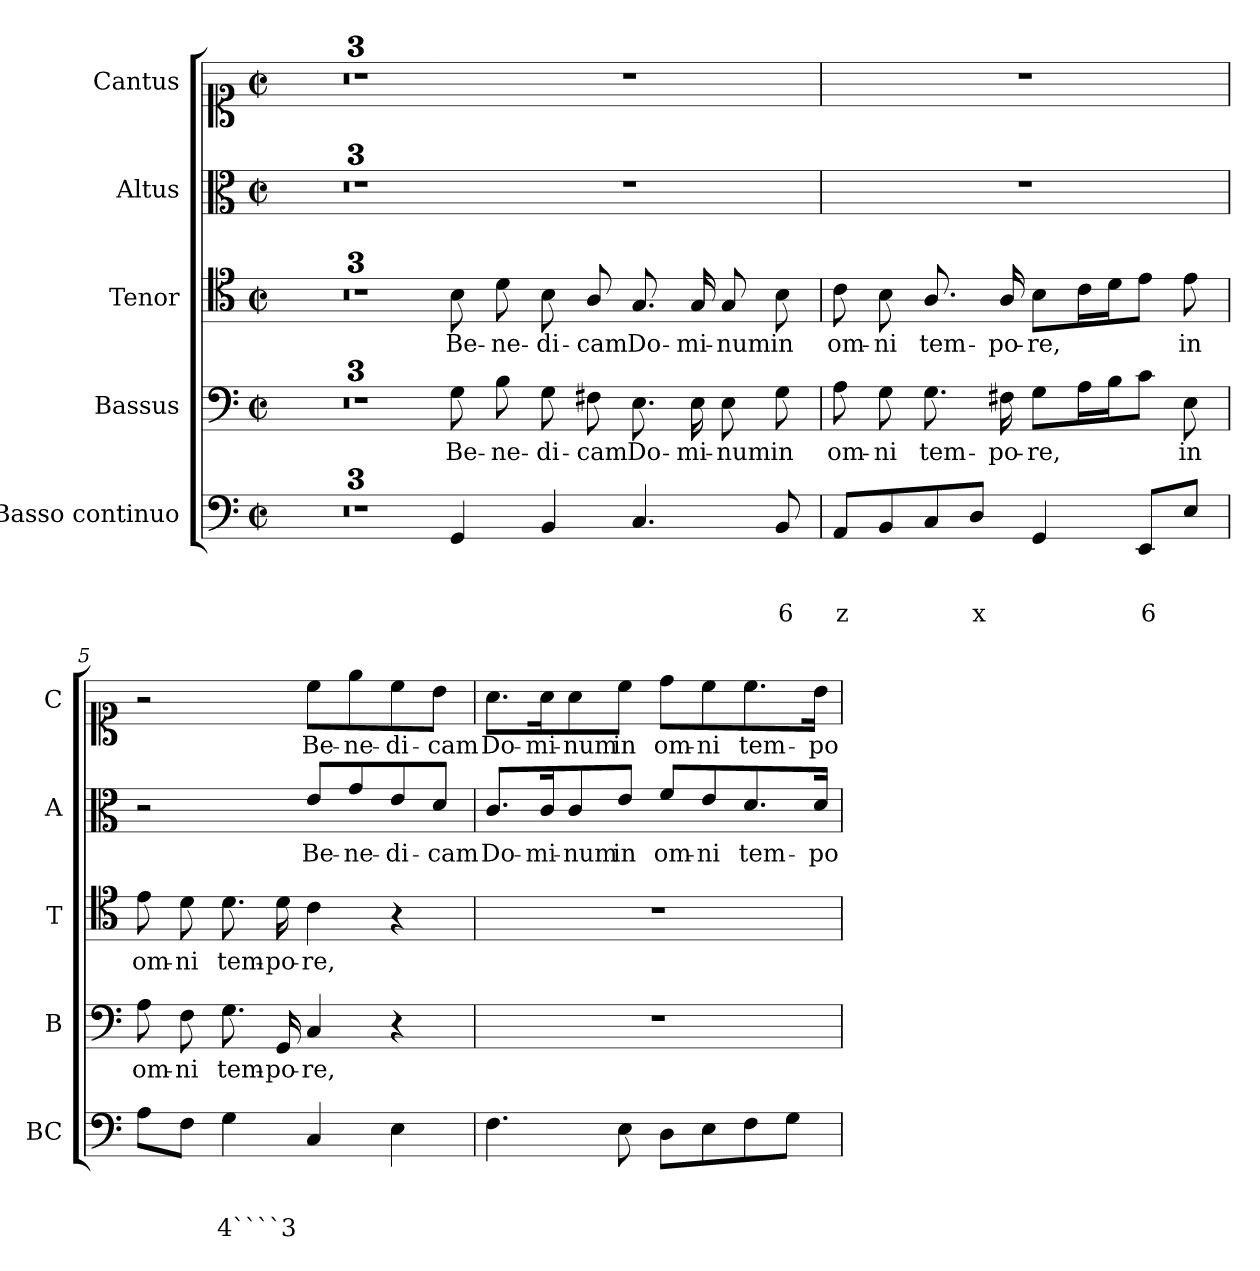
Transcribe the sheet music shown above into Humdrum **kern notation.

**kern	**text	**text	**text	**kern	**text	**kern	**text	**kern	**text	**kern	**text
*part5	*part5	*part5	*part5	*part4	*part4	*part3	*part3	*part2	*part2	*part1	*part1
*staff5	*staff5	*staff5	*staff5	*staff4	*staff4	*staff3	*staff3	*staff2	*staff2	*staff1	*staff1
*I"Basso continuo	*	*	*	*I"Bassus	*	*I"Tenor	*	*I"Altus	*	*I"Cantus	*
*I'BC	*	*	*	*I'B	*	*I'T	*	*I'A	*	*I'C	*
*clefF4	*	*	*	*clefF4	*	*clefC4	*	*clefC3	*	*clefC1	*
*k[]	*	*	*	*k[]	*	*k[]	*	*k[]	*	*k[]	*
*C:	*	*	*	*C:	*	*C:	*	*C:	*	*C:	*
*M2/2	*	*	*	*M2/2	*	*M2/2	*	*M2/2	*	*M2/2	*
*met(c|)	*	*	*	*met(c|)	*	*met(c|)	*	*met(c|)	*	*met(c|)	*
=1	=1	=1	=1	=1	=1	=1	=1	=1	=1	=1	=1
1ryy	.	.	.	1ryy	.	1ryy	.	1ryy	.	1ryy	.
=2	=2	=2	=2	=2	=2	=2	=2	=2	=2	=2	=2
1r	.	.	.	1r	.	1r	.	1r	.	1r	.
=3	=3	=3	=3	=3	=3	=3	=3	=3	=3	=3	=3
*	*	*	*	*	*	*clefGv2	*	*clefG2	*	*clefG2	*
1ryy	.	.	.	1ryy	.	1ryy	.	1ryy	.	1ryy	.
=3X1-	=3X1-	=3X1-	=3X1-	=3X1-	=3X1-	=3X1-	=3X1-	=3X1-	=3X1-	=3X1-	=3X1-
!	!	!	!	!	!LO:LY:b	!	!LO:LY:b	!	!	!	!
4GG/	.	.	.	8G\	Be-	8B\	Be-	1r	.	1r	.
!	!	!	!	!	!LO:LY:b	!	!LO:LY:b	!	!	!	!
.	.	.	.	8B\	-ne-	8d\	-ne-	.	.	.	.
!	!	!	!	!	!LO:LY:b	!	!LO:LY:b	!	!	!	!
4BB/	.	.	.	8G\	-di-	8B\	-di-	.	.	.	.
!	!	!	!	!	!LO:LY:b	!	!LO:LY:b	!	!	!	!
.	.	.	.	8F#X\	-cam	8A/	-cam	.	.	.	.
!	!	!	!	!	!LO:LY:b	!	!LO:LY:b	!	!	!	!
4.C/	.	.	.	8.E\	Do-	8.G/	Do-	.	.	.	.
!	!	!	!	!	!LO:LY:b	!	!LO:LY:b	!	!	!	!
.	.	.	.	16E\	-mi-	16G/	-mi-	.	.	.	.
!	!	!	!	!	!LO:LY:b	!	!LO:LY:b	!	!	!	!
.	.	.	.	8E\	-num	8G/	-num	.	.	.	.
!	!	!	!LO:LY:b	!	!LO:LY:b	!	!LO:LY:b	!	!	!	!
8BB/	.	.	6	8G\	in	8B\	in	.	.	.	.
=4	=4	=4	=4	=4	=4	=4	=4	=4	=4	=4	=4
!	!	!	!LO:LY:b	!	!LO:LY:b	!	!LO:LY:b	!	!	!	!
8AA/L	.	.	z	8A\	om-	8c\	om-	1r	.	1r	.
!	!	!	!	!	!LO:LY:b	!	!LO:LY:b	!	!	!	!
8BB/	.	.	.	8G\	-ni	8B\	-ni	.	.	.	.
!	!	!	!	!	!LO:LY:b	!	!LO:LY:b	!	!	!	!
8C/	.	.	.	8.G\	tem-	8.A/	tem-	.	.	.	.
!	!	!	!LO:LY:b	!	!	!	!	!	!	!	!
8D/J	.	.	x	.	.	.	.	.	.	.	.
!	!	!	!	!	!LO:LY:b	!	!LO:LY:b	!	!	!	!
.	.	.	.	16F#X\	-po-	16A/	-po-	.	.	.	.
!	!	!	!	!	!LO:LY:b	!	!LO:LY:b	!	!	!	!
4GG/	.	.	.	8G\L	-re,	8B\L	-re,	.	.	.	.
.	.	.	.	16A\L	.	16c\L	.	.	.	.	.
.	.	.	.	16B\J	.	16d\J	.	.	.	.	.
!	!	!	!LO:LY:b	!	!	!	!	!	!	!	!
8EE/L	.	.	6	8c\J	.	8e\J	.	.	.	.	.
!	!	!	!	!	!LO:LY:b	!	!LO:LY:b	!	!	!	!
8E/J	.	.	.	8E\	in	8e\	in	.	.	.	.
!!LO:PB:g=z
=5	=5	=5	=5	=5	=5	=5	=5	=5	=5	=5	=5
!	!	!	!	!	!LO:LY:b	!	!LO:LY:b	!	!	!	!
8A\L	.	.	.	8A\	om-	8e\	om-	2r	.	2r	.
!	!	!	!	!	!LO:LY:b	!	!LO:LY:b	!	!	!	!
8F\J	.	.	.	8F\	-ni	8d\	-ni	.	.	.	.
!	!	!	!LO:LY:b	!	!LO:LY:b	!	!LO:LY:b	!	!	!	!
4G\	.	.	4````3	8.G\	tem-	8.d\	tem-	.	.	.	.
!	!	!	!	!	!LO:LY:b	!	!LO:LY:b	!	!	!	!
.	.	.	.	16GG/	-po-	16d\	-po-	.	.	.	.
!	!	!	!	!	!LO:LY:b	!	!LO:LY:b	!	!LO:LY:b	!	!LO:LY:b
4C/	.	.	.	4C/	-re,	4c\	-re,	8e/L	Be-	8cc\L	Be-
!	!	!	!	!	!	!	!	!	!LO:LY:b	!	!LO:LY:b
.	.	.	.	.	.	.	.	8g/	-ne-	8ee\	-ne-
!	!	!	!	!	!	!	!	!	!LO:LY:b	!	!LO:LY:b
4E\	.	.	.	4r	.	4r	.	8e/	-di-	8cc\	-di-
!	!	!	!	!	!	!	!	!	!LO:LY:b	!	!LO:LY:b
.	.	.	.	.	.	.	.	8d/J	-cam	8b\J	-cam
=6	=6	=6	=6	=6	=6	=6	=6	=6	=6	=6	=6
!	!	!	!	!	!	!	!	!	!LO:LY:b	!	!LO:LY:b
4.F\	.	.	.	1r	.	1r	.	8.c/L	Do-	8.a\L	Do-
!	!	!	!	!	!	!	!	!	!LO:LY:b	!	!LO:LY:b
.	.	.	.	.	.	.	.	16c/K	-mi-	16a\K	-mi-
!	!	!	!	!	!	!	!	!	!LO:LY:b	!	!LO:LY:b
.	.	.	.	.	.	.	.	8c/	-num	8a\	-num
!	!	!	!	!	!	!	!	!	!LO:LY:b	!	!LO:LY:b
8E\	.	.	.	.	.	.	.	8e/J	in	8cc\J	in
!	!	!	!	!	!	!	!	!	!LO:LY:b	!	!LO:LY:b
8D\L	.	.	.	.	.	.	.	8f/L	om-	8dd\L	om-
!	!	!	!	!	!	!	!	!	!LO:LY:b	!	!LO:LY:b
8E\	.	.	.	.	.	.	.	8e/	-ni	8cc\	-ni
!	!	!	!	!	!	!	!	!	!LO:LY:b	!	!LO:LY:b
8F\	.	.	.	.	.	.	.	8.d/	tem-	8.cc\	tem-
8G\J	.	.	.	.	.	.	.	.	.	.	.
!	!	!	!	!	!	!	!	!	!LO:LY:b	!	!LO:LY:b
.	.	.	.	.	.	.	.	16d/Jk	-po-	16b\Jk	-po-
=	=	=	=	=	=	=	=	=	=	=	=
*-	*-	*-	*-	*-	*-	*-	*-	*-	*-	*-	*-
